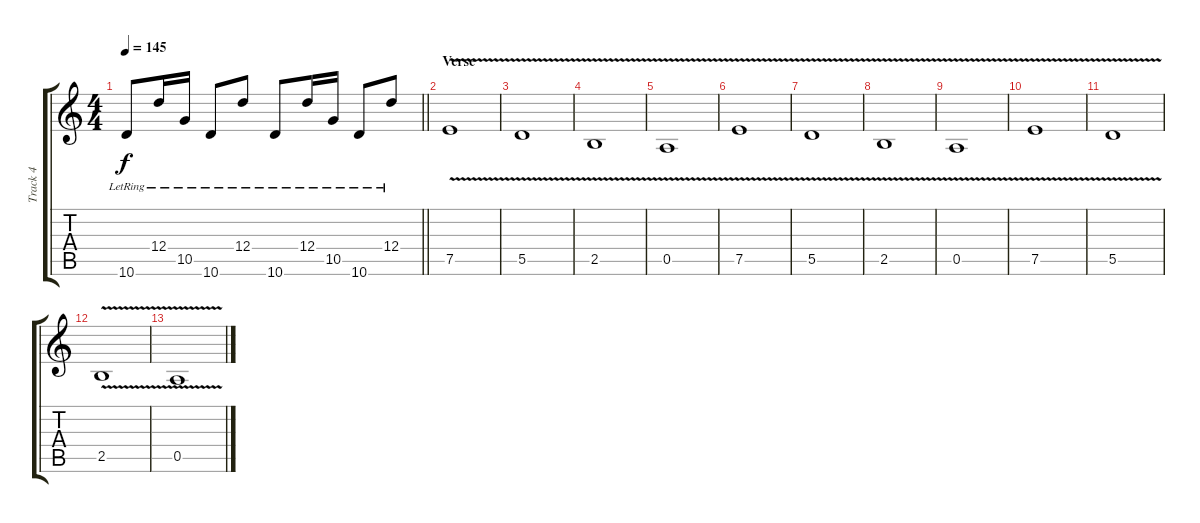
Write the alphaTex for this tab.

\track ("Track 4" "Track 4") {instrument electricguitarjazz}
\staff {score tabs}
\tuning (E4 B3 G3 D3 A2 E2) {hide}
\ts (4 4)
\tempo 145
\clef g2
\barLineRight lightlight
\ks c
10.6{lr}.8{dy f} 12.4{lr}.16 10.5{lr}.16 10.6{lr}.8 12.4{lr}.8 10.6{lr}.8 12.4{lr}.16 10.5{lr}.16 10.6{lr}.8 12.4{lr}.8 |
\section ("" "Verse")
7.5{v}.1 |
5.5{v}.1 |
2.5{v}.1 |
0.5{v}.1 |
7.5{v}.1 |
5.5{v}.1 |
2.5{v}.1 |
0.5{v}.1 |
7.5{v}.1 |
5.5{v}.1 |
2.5{v}.1 |
0.5{v}.1
